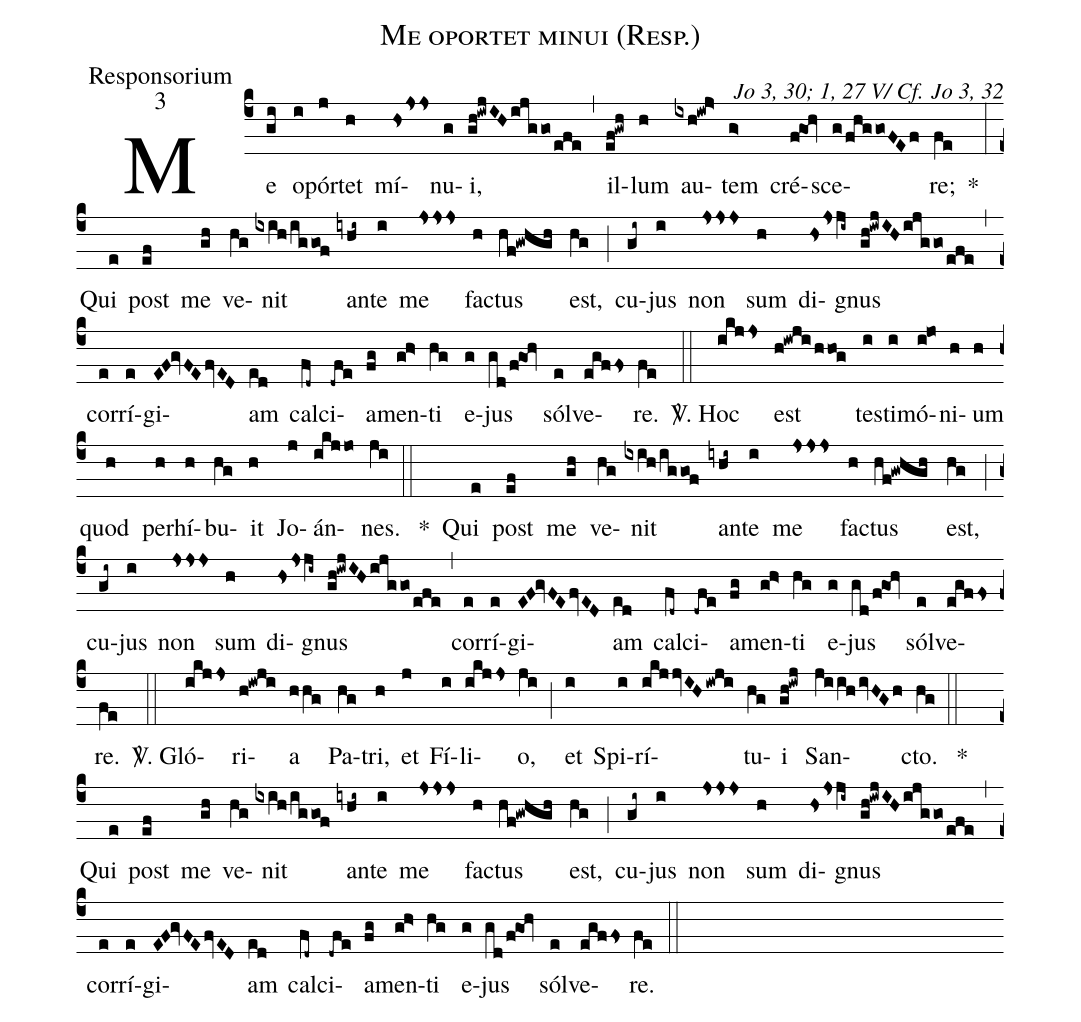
name:Me oportet minui (Resp.);
office-part:Responsorium;
mode:3;
commentary:Jo 3, 30; 1, 27 V/ Cf. Jo 3, 32;
%%
(c4)Me(gi) o(i)pór(j)tet(h) mí(hsjss)nu(g)i,(gh!iwjIHijggo/efe) (,) il(ef!gwh)lum(h) au(ixh!iwj>)tem(g>) cré(f!goh)sce(g/fhggoFEf)re;(fe) *(:) Qui(e) post(ef) me(gh) ve(hg)nit(ixih/iggof) an(iyhi~)te(i) me(jsss) fac(h)tus(hf!gwhgh) est,(hg) (;) cu(gi~)jus(i) non(jss/J>) sum(h) di(hsjsji~)gnus(gh!iwjIHijggo/efe) (,) cor(e)rí(e)gi(EF!gvFEfvED)am(ed) cal(fd~)ci(-dfe)a(fg)men(gh>)ti(hg) e(g)jus(gd/f!goh) sól(e)ve(egffs)re.(fe) (::)

<sp>V/</sp>. Hoc(ikjjs) est(h!iwjihhog) tes(i)ti(i)mó(i!jo)ni(h)um(h) quod(h) per(h)hí(h)bu(hg)it(h) Jo(j)án(ikjjo)nes.(ji) (::)
*() Qui(e) post(ef) me(gh) ve(hg)nit(ixih/iggof) an(iyhi~)te(i) me(jsss) fac(h)tus(hf!gwhgh) est,(hg) (;) cu(gi~)jus(i) non(jss/J>) sum(h) di(hsjsji~)gnus(gh!iwjIHijggo/efe) (,) cor(e)rí(e)gi(EF!gvFEfvED)am(ed) cal(fd~)ci(-dfe)a(fg)men(gh>)ti(hg) e(g)jus(gd/f!goh) sól(e)ve(egffs)re.(fe) (::)

<sp>V/</sp>. Gló(ikjjs)ri(h!iwji)a(hhg) Pa(hg)tri,(h) et(j) Fí(i)li(ikjjs)o,(ji) (;) et(i) Spi(i)rí(ikjjvIH/iwji)tu(hg)i(gh!iwj) San(jiihivHGh)cto.(hg) (::)
*() Qui(e) post(ef) me(gh) ve(hg)nit(ixih/iggof) an(iyhi~)te(i) me(jsss) fac(h)tus(hf!gwhgh) est,(hg) (;) cu(gi~)jus(i) non(jss/J>) sum(h) di(hsjsji~)gnus(gh!iwjIHijggo/efe) (,) cor(e)rí(e)gi(EF!gvFEfvED)am(ed) cal(fd~)ci(-dfe)a(fg)men(gh>)ti(hg) e(g)jus(gd/f!goh) sól(e)ve(egffs)re.(fe) (::)
